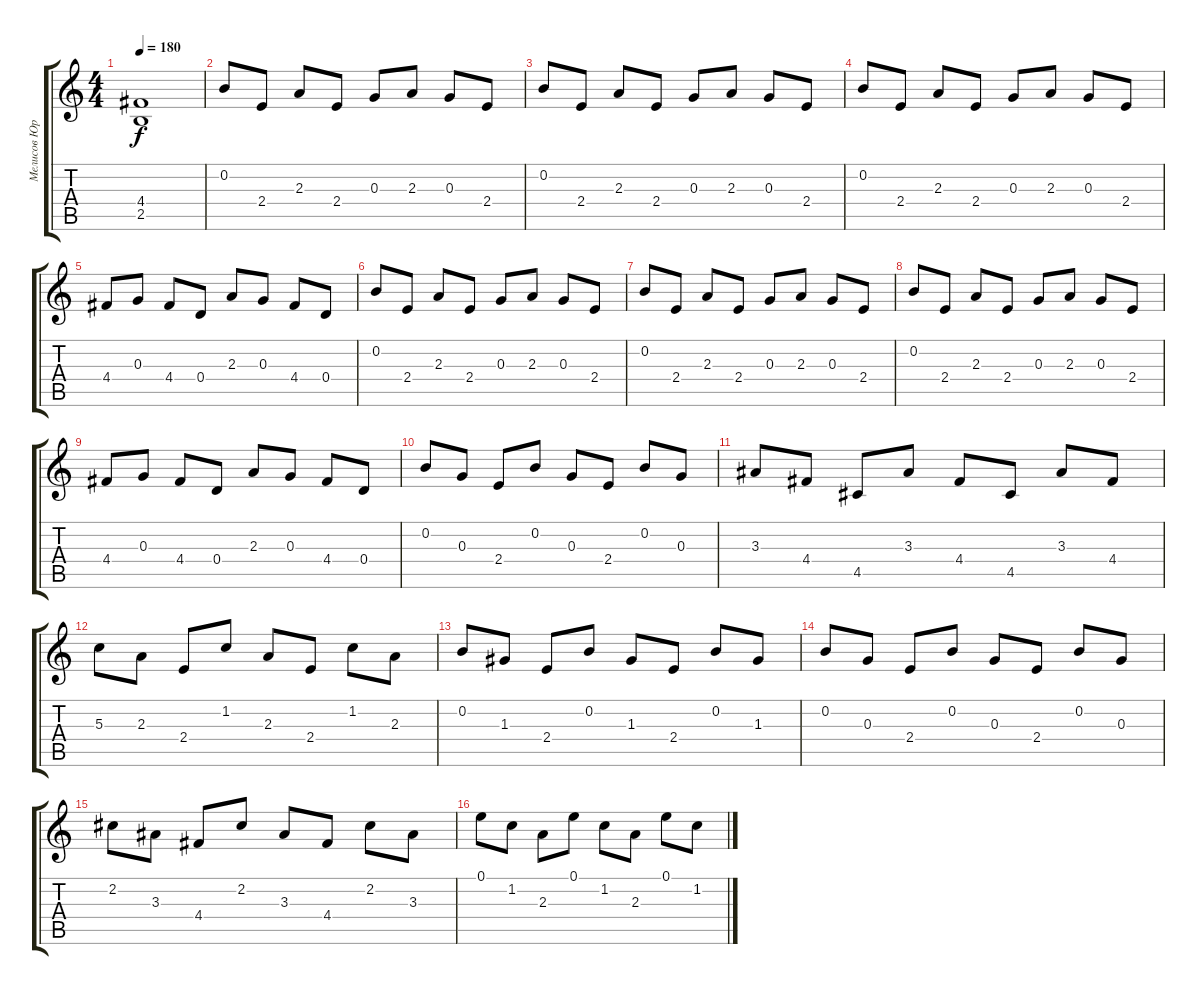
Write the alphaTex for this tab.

\track ("Мелисов Юрий" "Мелисов Юр") {instrument overdrivenguitar}
\staff {score tabs}
\tuning (E4 B3 G3 D3 A2 E2) {hide}
\ts (4 4)
\tempo 180
\clef g2
\ks c
(4.4{t} 2.5{t}).1{dy f} |
0.2.8 2.4.8 2.3.8 2.4.8 0.3.8 2.3.8 0.3.8 2.4.8 |
0.2.8 2.4.8 2.3.8 2.4.8 0.3.8 2.3.8 0.3.8 2.4.8 |
0.2.8 2.4.8 2.3.8 2.4.8 0.3.8 2.3.8 0.3.8 2.4.8 |
4.4.8 0.3.8 4.4.8 0.4.8 2.3.8 0.3.8 4.4.8 0.4.8 |
0.2.8 2.4.8 2.3.8 2.4.8 0.3.8 2.3.8 0.3.8 2.4.8 |
0.2.8 2.4.8 2.3.8 2.4.8 0.3.8 2.3.8 0.3.8 2.4.8 |
0.2.8 2.4.8 2.3.8 2.4.8 0.3.8 2.3.8 0.3.8 2.4.8 |
4.4.8 0.3.8 4.4.8 0.4.8 2.3.8 0.3.8 4.4.8 0.4.8 |
0.2.8 0.3.8 2.4.8 0.2.8 0.3.8 2.4.8 0.2.8 0.3.8 |
3.3.8 4.4.8 4.5.8 3.3.8 4.4.8 4.5.8 3.3.8 4.4.8 |
5.3.8 2.3.8 2.4.8 1.2.8 2.3.8 2.4.8 1.2.8 2.3.8 |
0.2.8 1.3.8 2.4.8 0.2.8 1.3.8 2.4.8 0.2.8 1.3.8 |
0.2.8 0.3.8 2.4.8 0.2.8 0.3.8 2.4.8 0.2.8 0.3.8 |
2.2.8 3.3.8 4.4.8 2.2.8 3.3.8 4.4.8 2.2.8 3.3.8 |
0.1.8 1.2.8 2.3.8 0.1.8 1.2.8 2.3.8 0.1.8 1.2.8
